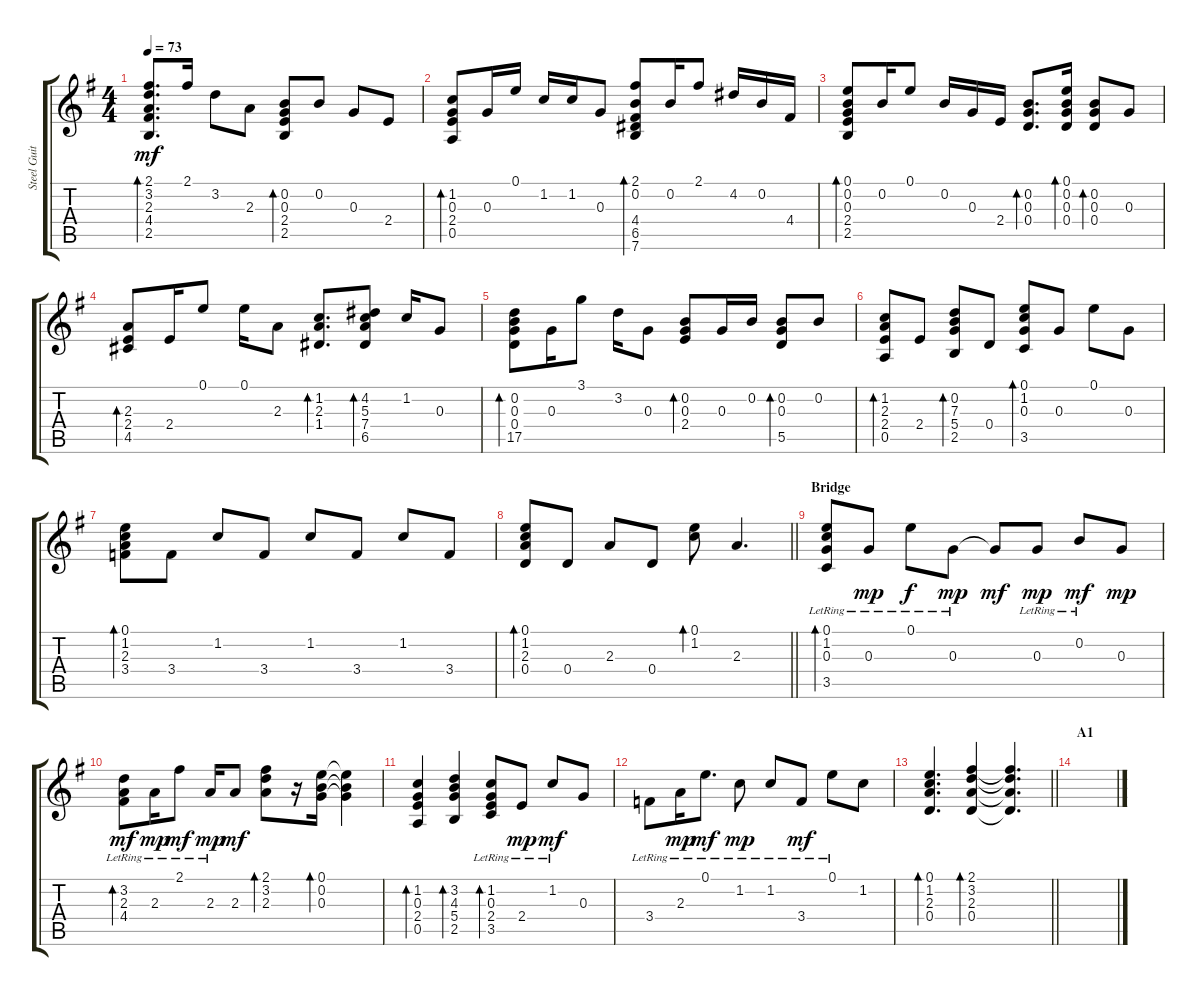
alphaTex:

\track ("Steel Guitar" "Steel Guit") {instrument acousticguitarsteel}
\staff {score tabs}
\tuning (E4 B3 G3 D3 A2 E2) {hide}
\ts (4 4)
\tempo 73
\clef g2
\ks g
(2.1 3.2 2.3 4.4 2.5).8{d bd 30 dy mf} 2.1.16 3.2.8 2.3.8 (0.2 0.3 2.4 2.5).8{bd 30} 0.2.8 0.3.8 2.4.8 |
(1.2 0.3 2.4 0.5).8{bd 60} 0.3.16 0.1.16 1.2.16 1.2.16 0.3.8 (2.1 0.2 4.4 6.5 7.6).8{bd 60} 0.2.16 2.1.8 4.2.16 0.2.16 4.4.16 |
(0.1 0.2 0.3 2.4 2.5).8{bd 60} 0.2.16 0.1.8 0.2.16 0.3.16 2.4.16 (0.2 0.3 0.4).8{d bd 60} (0.1 0.2 0.3 0.4).16{bd 60} (0.2 0.3 0.4).8{bd 60} 0.3.8 |
(2.3 2.4 4.5).8{bd 60} 2.4.16 0.1.8 0.1.16 2.3.8 (1.2 2.3 1.4).8{d bd 60} (4.2 5.3 7.4 6.5).8{bd 60} 1.2.16 0.3.8 |
(0.2 0.3 0.4 17.5).8{bd 60} 0.3.16 3.1.8 3.2.16 0.3.8 (0.2 0.3 2.4).8{bd 60} 0.3.16 0.2.16 (0.2 0.3 5.5).8{bd 60} 0.2.8 |
(1.2 2.3 2.4 0.5).8{bd 60} 2.4.8 (0.2 7.3 5.4 2.5).8{bd 60} 0.4.8 (0.1 1.2 0.3 3.5).8{bd 60} 0.3.8 0.1.8 0.3.8 |
(0.1 1.2 2.3 3.4).8{bd 60} 3.4.8 1.2.8 3.4.8 1.2.8 3.4.8 1.2.8 3.4.8 |
\barLineRight lightlight
(0.1 1.2 2.3 0.4).8{bd 60} 0.4.8 2.3.8 0.4.8 (0.1 1.2).8{bd 60} 2.3.4{d} |
\section ("" "Bridge")
(0.1{lr} 1.2{lr} 0.3{lr} 3.5{lr}).8{bd 60 volume 12} 0.3{lr}.8{dy mp} 0.1{lr}.8{dy f} 0.3{lr}.8{dy mp} 0.3{t}.8{dy mf} 0.3{lr}.8{dy mp} 0.2{lr}.8{dy mf} 0.3.8{dy mp} |
(3.2{lr} 2.3{lr} 4.4{lr}).8{bd 60 dy mf} 2.3{lr}.16{dy mp} 2.1{lr}.8{dy mf} 2.3{lr}.16{dy mp} 2.3.8{dy mf} (2.1 3.2 2.3).8{bd 60} r.16 (0.1 0.2 0.3).16{bd 60} (0.1{t} 0.2{t} 0.3{t}).4 |
(1.2 0.3 2.4 0.5).4{bd 60} (3.2 4.3 5.4 2.5).4{bd 60} (1.2{lr} 0.3{lr} 2.4{lr} 3.5{lr}).8{bd 60} 2.4{lr}.8{dy mp} 1.2{lr}.8{dy mf} 0.3.8 |
3.4{lr}.8 2.3{lr}.16{dy mp} 0.1{lr}.8{d dy mf} 1.2{lr}.8{dy mp} 1.2{lr}.8 3.4{lr}.8{dy mf} 0.1{lr}.8 1.2.8 |
\barLineRight lightlight
(0.1 1.2 2.3 0.4).4{d bd 60} (2.1 3.2 2.3 0.4).4{bd 60} (2.1{t} 3.2{t} 2.3{t} 0.4{t}).4{d} |
\section ("" "A1")
